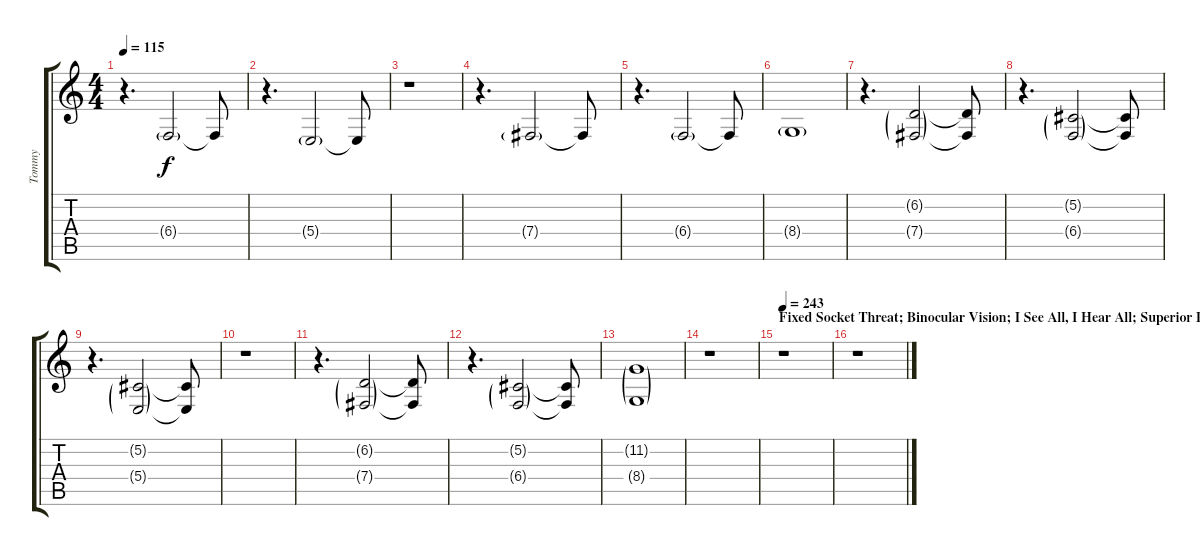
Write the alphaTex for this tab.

\track ("Tommy" "Tommy") {instrument harpsichord}
\staff {score tabs}
\tuning (Db4 Ab3 E3 B2 Gb2 B1) {hide}
\ts (4 4)
\tempo 115
\clef g2
\ks c
r.4{d dy f} 6.4{g}.2 6.4{t}.8 |
r.4{d} 5.4{g}.2 5.4{t}.8 |
r.1 |
r.4{d} 7.4{g}.2 7.4{t}.8 |
r.4{d} 6.4{g}.2 6.4{t}.8 |
8.4{g}.1 |
\section ("" "")
r.4{d} (6.2{g} 7.4{g}).2 (6.2{t} 7.4{t}).8 |
r.4{d} (5.2{g} 6.4{g}).2 (5.2{t} 6.4{t}).8 |
r.4{d} (5.2{g} 5.4{g}).2 (5.2{t} 5.4{t}).8 |
r.1 |
r.4{d} (6.2{g} 7.4{g}).2 (6.2{t} 7.4{t}).8 |
r.4{d} (5.2{g} 6.4{g}).2 (5.2{t} 6.4{t}).8 |
(11.2{g} 8.4{g}).1 |
r.1 |
\section ("" "Fixed Socket Threat; Binocular Vision; I See All, I Hear All; Superior Intellect")
\tempo 243
r.1 |
r.1
